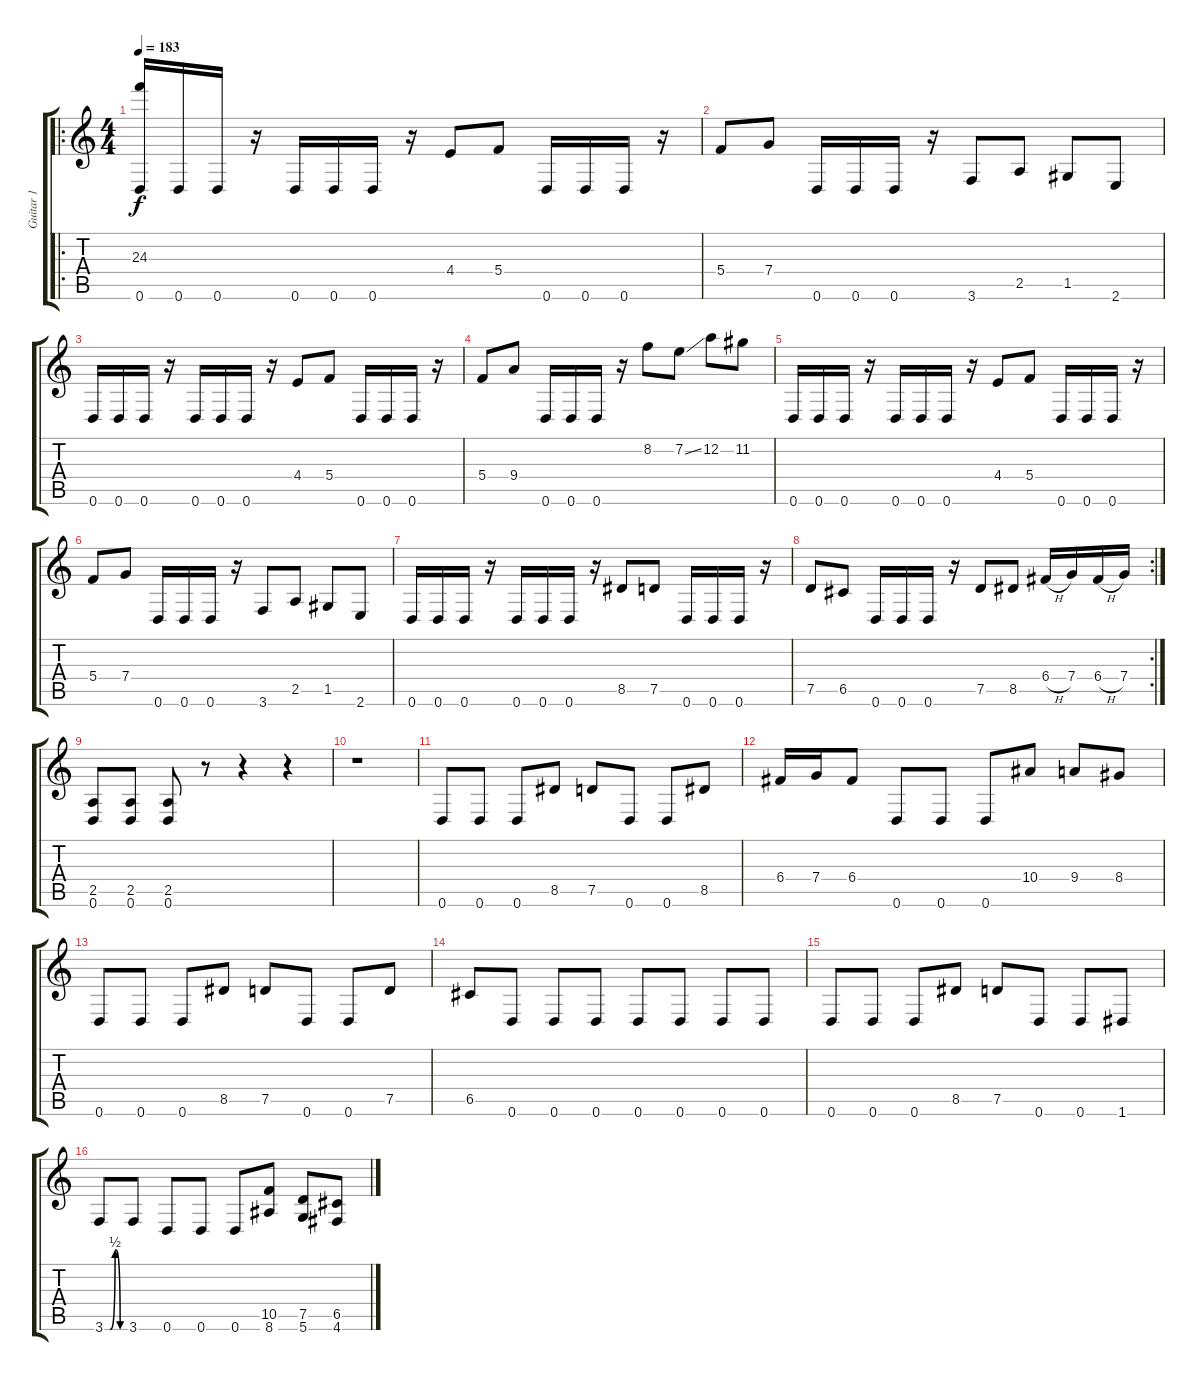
\track ("Guitar 1" "Guitar 1") {instrument distortionguitar}
\staff {score tabs}
\tuning (D4 A3 F3 C3 G2 D2) {hide}
\ro
\ts (4 4)
\tempo 183
\clef g2
\ks c
(24.3 0.6).16{dy f instrument distortionguitar} 0.6.16 0.6.16 r.16 0.6.16 0.6.16 0.6.16 r.16 4.4.8 5.4.8 0.6.16 0.6.16 0.6.16 r.16 |
5.4.8 7.4.8 0.6.16 0.6.16 0.6.16 r.16 3.6.8 2.5.8 1.5.8 2.6.8 |
0.6.16{txt ""} 0.6.16 0.6.16 r.16 0.6.16 0.6.16 0.6.16 r.16 4.4.8 5.4.8 0.6.16 0.6.16 0.6.16 r.16 |
5.4.8 9.4.8 0.6.16 0.6.16 0.6.16 r.16 8.2.8 7.2{ss}.8 12.2.8 11.2.8 |
0.6.16 0.6.16 0.6.16 r.16 0.6.16 0.6.16 0.6.16 r.16 4.4.8 5.4.8 0.6.16 0.6.16 0.6.16 r.16 |
5.4.8 7.4.8 0.6.16 0.6.16 0.6.16 r.16 3.6.8 2.5.8 1.5.8 2.6.8 |
0.6.16 0.6.16 0.6.16 r.16 0.6.16 0.6.16 0.6.16 r.16 8.5.8 7.5.8 0.6.16 0.6.16 0.6.16 r.16 |
\rc 2
7.5.8 6.5.8 0.6.16 0.6.16 0.6.16 r.16 7.5.8 8.5.8 6.4{h}.16 7.4.16 6.4{h}.16 7.4.16 |
(2.5 0.6).8 (2.5 0.6).8 (2.5 0.6).8 r.8 r.4 r.4 |
r.1 |
0.6.8 0.6.8 0.6.8 8.5.8 7.5.8 0.6.8 0.6.8 8.5.8 |
6.4.16 7.4.16 6.4.8 0.6.8 0.6.8 0.6.8 10.4.8 9.4.8 8.4.8 |
0.6.8 0.6.8 0.6.8 8.5.8 7.5.8 0.6.8 0.6.8 7.5.8 |
6.5.8 0.6.8 0.6.8 0.6.8 0.6.8 0.6.8 0.6.8 0.6.8 |
0.6.8 0.6.8 0.6.8 8.5.8 7.5.8 0.6.8 0.6.8 1.6.8 |
3.6{be (custom 0 0 15 0 30 2 45 0 60 0)}.8 3.6.8 0.6.8 0.6.8 0.6.8 (10.5 8.6).8 (7.5 5.6).8 (6.5 4.6).8
